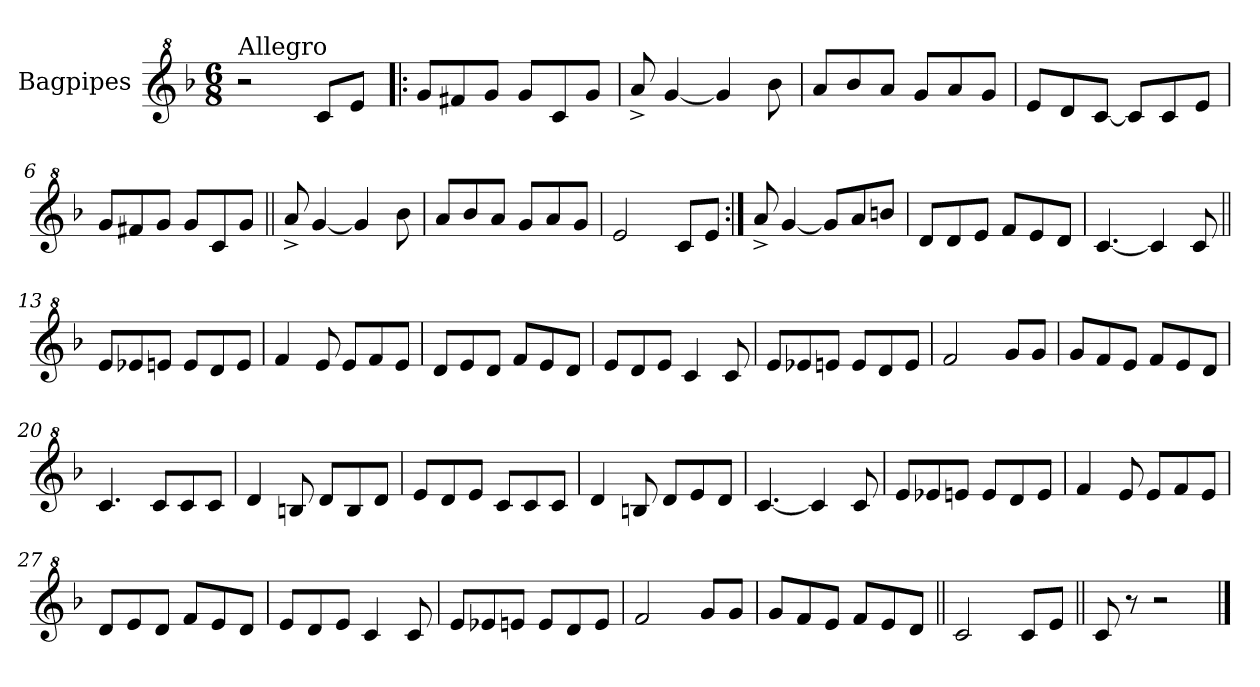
**kern
*part1
*staff1
*I"Bagpipes
*I'Bag
*clefG^2
*k[b-]
*F:
*M6/8
=1
!LO:TX:a:t=Allegro
2r
8cc/L
8ee/J
=2!|:
8gg/L
8ff#X/
8gg/J
8gg/L
8cc/
8gg/J
=3
8aa^/
[4gg/
4gg/]
8bb-\
=4
8aa/L
8bb-/
8aa/J
8gg/L
8aa/
8gg/J
=5
8ee/L
8dd/
[8cc/J
8cc/L]
8cc/
8ee/J
=6
8gg/L
8ff#X/
8gg/J
8gg/L
8cc/
8gg/J
=7||
8aa^/
[4gg/
4gg/]
8bb-\
!!LO:LB:g=z
=8
8aa/L
8bb-/
8aa/J
8gg/L
8aa/
8gg/J
=9
2ee/
8cc/L
8ee/J
=10:|!
8aa^/
[4gg/
8gg/L]
8aa/
8bbn/J
=11
8dd/L
8dd/
8ee/J
8ff/L
8ee/
8dd/J
=12
[4.cc/
4cc/]
8cc/
=13||
8ee/L
8ee-X/
8een/J
8ee/L
8dd/
8ee/J
=14
4ff/
8ee/
8ee/L
8ff/
8ee/J
!!LO:LB:g=z
=15
8dd/L
8ee/
8dd/J
8ff/L
8ee/
8dd/J
=16
8ee/L
8dd/
8ee/J
4cc/
8cc/
=17
8ee/L
8ee-X/
8een/J
8ee/L
8dd/
8ee/J
=18
2ff/
8gg/L
8gg/J
=19
8gg/L
8ff/
8ee/J
8ff/L
8ee/
8dd/J
=20
4.cc/
8cc/L
8cc/
8cc/J
=21
4dd/
8bn/
8dd/L
8b/
8dd/J
!!LO:LB:g=z
=22
8ee/L
8dd/
8ee/J
8cc/L
8cc/
8cc/J
=23
4dd/
8bn/
8dd/L
8ee/
8dd/J
=24
[4.cc/
4cc/]
8cc/
=25
8ee/L
8ee-X/
8een/J
8ee/L
8dd/
8ee/J
=26
4ff/
8ee/
8ee/L
8ff/
8ee/J
=27
8dd/L
8ee/
8dd/J
8ff/L
8ee/
8dd/J
!!LO:LB:g=z
=28
8ee/L
8dd/
8ee/J
4cc/
8cc/
=29
8ee/L
8ee-X/
8een/J
8ee/L
8dd/
8ee/J
=30
2ff/
8gg/L
8gg/J
=31
8gg/L
8ff/
8ee/J
8ff/L
8ee/
8dd/J
=32||
2cc/
8cc/L
8ee/J
=33||
8cc/
8r
2r
==
*-
